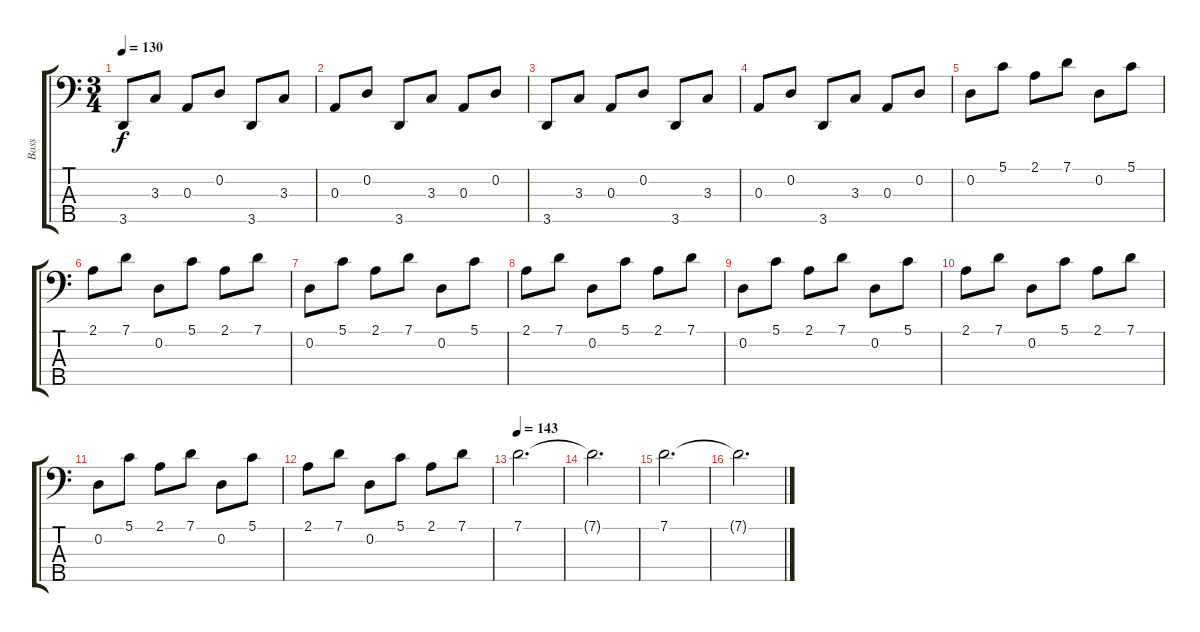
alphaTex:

\track ("Bass" "Bass") {instrument electricbassfinger}
\staff {score tabs}
\tuning (G2 D2 A1 E1 B0) {hide}
\ts (3 4)
\tempo 130
\clef f4
\ks c
3.5.8{dy f} 3.3.8 0.3.8 0.2.8 3.5.8 3.3.8 |
0.3.8 0.2.8 3.5.8 3.3.8 0.3.8 0.2.8 |
3.5.8 3.3.8 0.3.8 0.2.8 3.5.8 3.3.8 |
0.3.8 0.2.8 3.5.8 3.3.8 0.3.8 0.2.8 |
0.2.8 5.1.8 2.1.8 7.1.8 0.2.8 5.1.8 |
2.1.8 7.1.8 0.2.8 5.1.8 2.1.8 7.1.8 |
0.2.8 5.1.8 2.1.8 7.1.8 0.2.8 5.1.8 |
2.1.8 7.1.8 0.2.8 5.1.8 2.1.8 7.1.8 |
0.2.8 5.1.8 2.1.8 7.1.8 0.2.8 5.1.8 |
2.1.8 7.1.8 0.2.8 5.1.8 2.1.8 7.1.8 |
0.2.8 5.1.8 2.1.8 7.1.8 0.2.8 5.1.8 |
2.1.8 7.1.8 0.2.8 5.1.8 2.1.8 7.1.8 |
\tempo 143
7.1.2{d} |
7.1{t}.2{d} |
7.1.2{d} |
7.1{t}.2{d}
